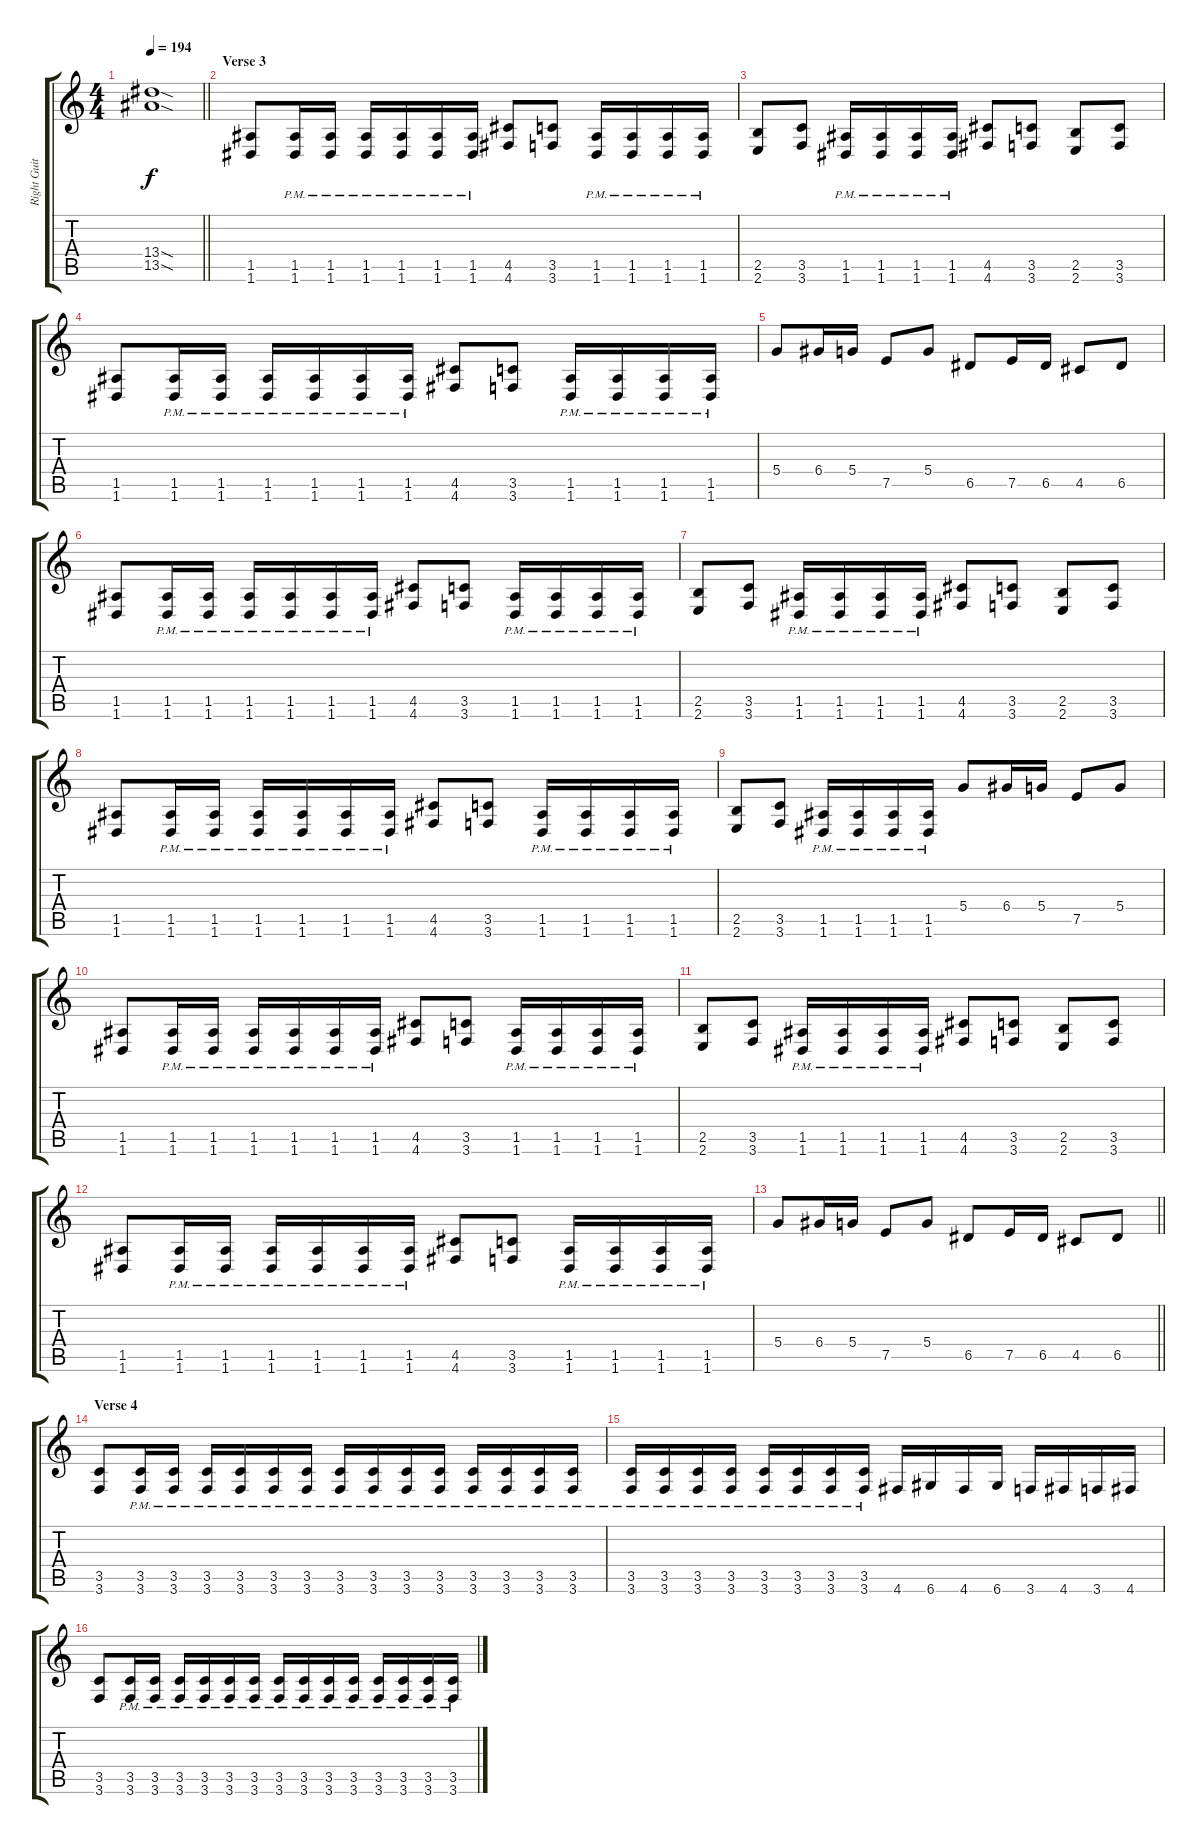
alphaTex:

\track ("Right Guitar" "Right Guit") {instrument overdrivenguitar}
\staff {score tabs}
\tuning (E4 B3 G3 D3 A2 D2) {hide}
\ts (4 4)
\tempo 194
\clef g2
\barLineRight lightlight
\ks c
(13.4{sod} 13.5{sod}).1{dy f} |
\section ("" "Verse 3")
(1.5 1.6).8 (1.5{pm} 1.6{pm}).16 (1.5{pm} 1.6{pm}).16 (1.5{pm} 1.6{pm}).16 (1.5{pm} 1.6{pm}).16 (1.5{pm} 1.6{pm}).16 (1.5{pm} 1.6{pm}).16 (4.5 4.6).8 (3.5 3.6).8 (1.5{pm} 1.6{pm}).16 (1.5{pm} 1.6{pm}).16 (1.5{pm} 1.6{pm}).16 (1.5{pm} 1.6{pm}).16 |
(2.5 2.6).8 (3.5 3.6).8 (1.5{pm} 1.6{pm}).16 (1.5{pm} 1.6{pm}).16 (1.5{pm} 1.6{pm}).16 (1.5{pm} 1.6{pm}).16 (4.5 4.6).8 (3.5 3.6).8 (2.5 2.6).8 (3.5 3.6).8 |
(1.5 1.6).8 (1.5{pm} 1.6{pm}).16 (1.5{pm} 1.6{pm}).16 (1.5{pm} 1.6{pm}).16 (1.5{pm} 1.6{pm}).16 (1.5{pm} 1.6{pm}).16 (1.5{pm} 1.6{pm}).16 (4.5 4.6).8 (3.5 3.6).8 (1.5{pm} 1.6{pm}).16 (1.5{pm} 1.6{pm}).16 (1.5{pm} 1.6{pm}).16 (1.5{pm} 1.6{pm}).16 |
5.4.8 6.4.16 5.4.16 7.5.8 5.4.8 6.5.8 7.5.16 6.5.16 4.5.8 6.5.8 |
(1.5 1.6).8 (1.5{pm} 1.6{pm}).16 (1.5{pm} 1.6{pm}).16 (1.5{pm} 1.6{pm}).16 (1.5{pm} 1.6{pm}).16 (1.5{pm} 1.6{pm}).16 (1.5{pm} 1.6{pm}).16 (4.5 4.6).8 (3.5 3.6).8 (1.5{pm} 1.6{pm}).16 (1.5{pm} 1.6{pm}).16 (1.5{pm} 1.6{pm}).16 (1.5{pm} 1.6{pm}).16 |
(2.5 2.6).8 (3.5 3.6).8 (1.5{pm} 1.6{pm}).16 (1.5{pm} 1.6{pm}).16 (1.5{pm} 1.6{pm}).16 (1.5{pm} 1.6{pm}).16 (4.5 4.6).8 (3.5 3.6).8 (2.5 2.6).8 (3.5 3.6).8 |
(1.5 1.6).8 (1.5{pm} 1.6{pm}).16 (1.5{pm} 1.6{pm}).16 (1.5{pm} 1.6{pm}).16 (1.5{pm} 1.6{pm}).16 (1.5{pm} 1.6{pm}).16 (1.5{pm} 1.6{pm}).16 (4.5 4.6).8 (3.5 3.6).8 (1.5{pm} 1.6{pm}).16 (1.5{pm} 1.6{pm}).16 (1.5{pm} 1.6{pm}).16 (1.5{pm} 1.6{pm}).16 |
(2.5 2.6).8 (3.5 3.6).8 (1.5{pm} 1.6{pm}).16 (1.5{pm} 1.6{pm}).16 (1.5{pm} 1.6{pm}).16 (1.5{pm} 1.6{pm}).16 5.4.8 6.4.16 5.4.16 7.5.8 5.4.8 |
(1.5 1.6).8 (1.5{pm} 1.6{pm}).16 (1.5{pm} 1.6{pm}).16 (1.5{pm} 1.6{pm}).16 (1.5{pm} 1.6{pm}).16 (1.5{pm} 1.6{pm}).16 (1.5{pm} 1.6{pm}).16 (4.5 4.6).8 (3.5 3.6).8 (1.5{pm} 1.6{pm}).16 (1.5{pm} 1.6{pm}).16 (1.5{pm} 1.6{pm}).16 (1.5{pm} 1.6{pm}).16 |
(2.5 2.6).8 (3.5 3.6).8 (1.5{pm} 1.6{pm}).16 (1.5{pm} 1.6{pm}).16 (1.5{pm} 1.6{pm}).16 (1.5{pm} 1.6{pm}).16 (4.5 4.6).8 (3.5 3.6).8 (2.5 2.6).8 (3.5 3.6).8 |
(1.5 1.6).8 (1.5{pm} 1.6{pm}).16 (1.5{pm} 1.6{pm}).16 (1.5{pm} 1.6{pm}).16 (1.5{pm} 1.6{pm}).16 (1.5{pm} 1.6{pm}).16 (1.5{pm} 1.6{pm}).16 (4.5 4.6).8 (3.5 3.6).8 (1.5{pm} 1.6{pm}).16 (1.5{pm} 1.6{pm}).16 (1.5{pm} 1.6{pm}).16 (1.5{pm} 1.6{pm}).16 |
\barLineRight lightlight
5.4.8 6.4.16 5.4.16 7.5.8 5.4.8 6.5.8 7.5.16 6.5.16 4.5.8 6.5.8 |
\section ("" "Verse 4")
(3.5 3.6).8 (3.5{pm} 3.6{pm}).16 (3.5{pm} 3.6{pm}).16 (3.5{pm} 3.6{pm}).16 (3.5{pm} 3.6{pm}).16 (3.5{pm} 3.6{pm}).16 (3.5{pm} 3.6{pm}).16 (3.5{pm} 3.6{pm}).16 (3.5{pm} 3.6{pm}).16 (3.5{pm} 3.6{pm}).16 (3.5{pm} 3.6{pm}).16 (3.5{pm} 3.6{pm}).16 (3.5{pm} 3.6{pm}).16 (3.5{pm} 3.6{pm}).16 (3.5{pm} 3.6{pm}).16 |
(3.5{pm} 3.6{pm}).16 (3.5{pm} 3.6{pm}).16 (3.5{pm} 3.6{pm}).16 (3.5{pm} 3.6{pm}).16 (3.5{pm} 3.6{pm}).16 (3.5{pm} 3.6{pm}).16 (3.5{pm} 3.6{pm}).16 (3.5{pm} 3.6{pm}).16 4.6.16 6.6.16 4.6.16 6.6.16 3.6.16 4.6.16 3.6.16 4.6.16 |
(3.5 3.6).8 (3.5{pm} 3.6{pm}).16 (3.5{pm} 3.6{pm}).16 (3.5{pm} 3.6{pm}).16 (3.5{pm} 3.6{pm}).16 (3.5{pm} 3.6{pm}).16 (3.5{pm} 3.6{pm}).16 (3.5{pm} 3.6{pm}).16 (3.5{pm} 3.6{pm}).16 (3.5{pm} 3.6{pm}).16 (3.5{pm} 3.6{pm}).16 (3.5{pm} 3.6{pm}).16 (3.5{pm} 3.6{pm}).16 (3.5{pm} 3.6{pm}).16 (3.5{pm} 3.6{pm}).16
